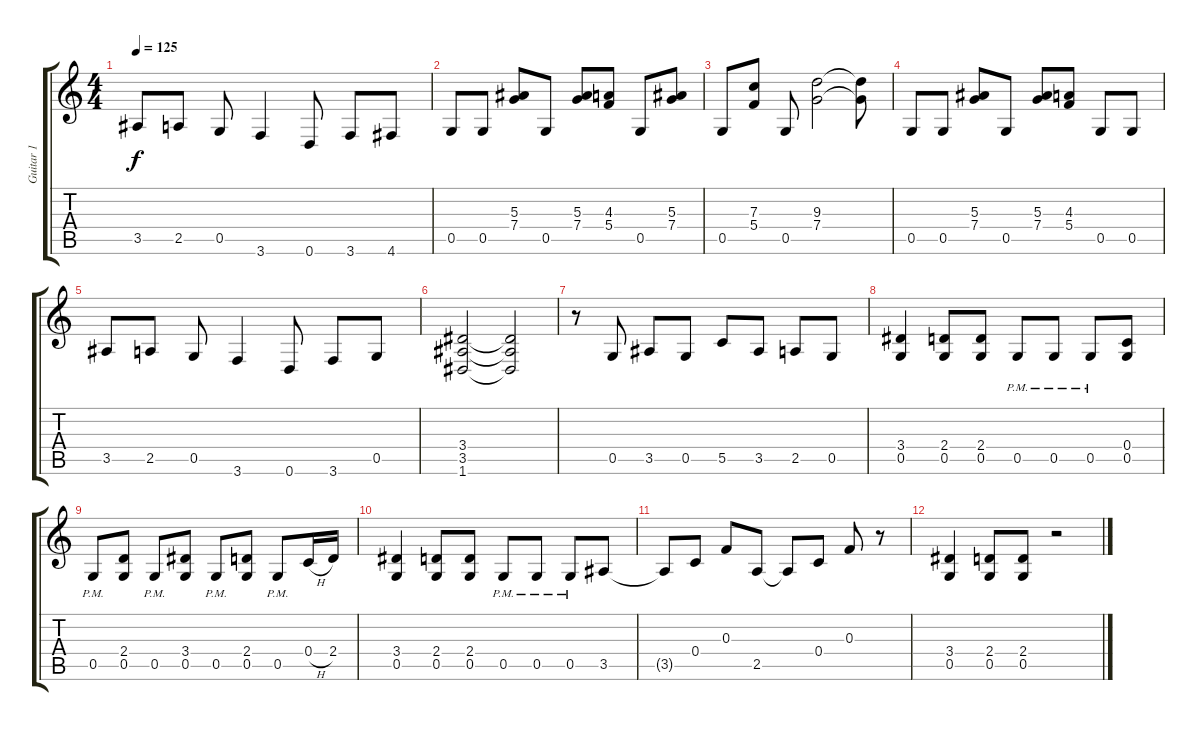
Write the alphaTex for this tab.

\track ("Guitar 1" "Guitar 1") {instrument distortionguitar}
\staff {score tabs}
\tuning (D4 A3 F3 C3 G2 D2) {hide}
\ts (4 4)
\tempo 125
\clef g2
\ks c
3.5.8{dy f} 2.5.8 0.5.8 3.6.4 0.6.8 3.6.8 4.6.8 |
0.5.8 0.5.8 (5.3 7.4).8 0.5.8 (5.3 7.4).8 (4.3 5.4).8 0.5.8 (5.3 7.4).8 |
0.5.8 (7.3 5.4).8 0.5.8 (9.3 7.4).2 (9.3{t} 7.4{t}).8 |
0.5.8 0.5.8 (5.3 7.4).8 0.5.8 (5.3 7.4).8 (4.3 5.4).8 0.5.8 0.5.8 |
3.5.8 2.5.8 0.5.8 3.6.4 0.6.8 3.6.8 0.5.8 |
(3.4 3.5 1.6).2 (3.4{t} 3.5{t} 1.6{t}).2 |
r.8 0.5.8 3.5.8 0.5.8 5.5.8 3.5.8 2.5.8 0.5.8 |
(3.4 0.5).4 (2.4 0.5).8 (2.4 0.5).8 0.5{pm}.8 0.5{pm}.8 0.5{pm}.8 (0.4 0.5).8 |
0.5{pm}.8 (2.4 0.5).8 0.5{pm}.8 (3.4 0.5).8 0.5{pm}.8 (2.4 0.5).8 0.5{pm}.8 0.4{h}.16 2.4.16 |
(3.4 0.5).4 (2.4 0.5).8 (2.4 0.5).8 0.5{pm}.8 0.5{pm}.8 0.5{pm}.8 3.5.8 |
3.5{t}.8 0.4.8 0.3.8 2.5.8 2.5{t}.8 0.4.8 0.3.8 r.8 |
(3.4 0.5).4 (2.4 0.5).8 (2.4 0.5).8 r.2
